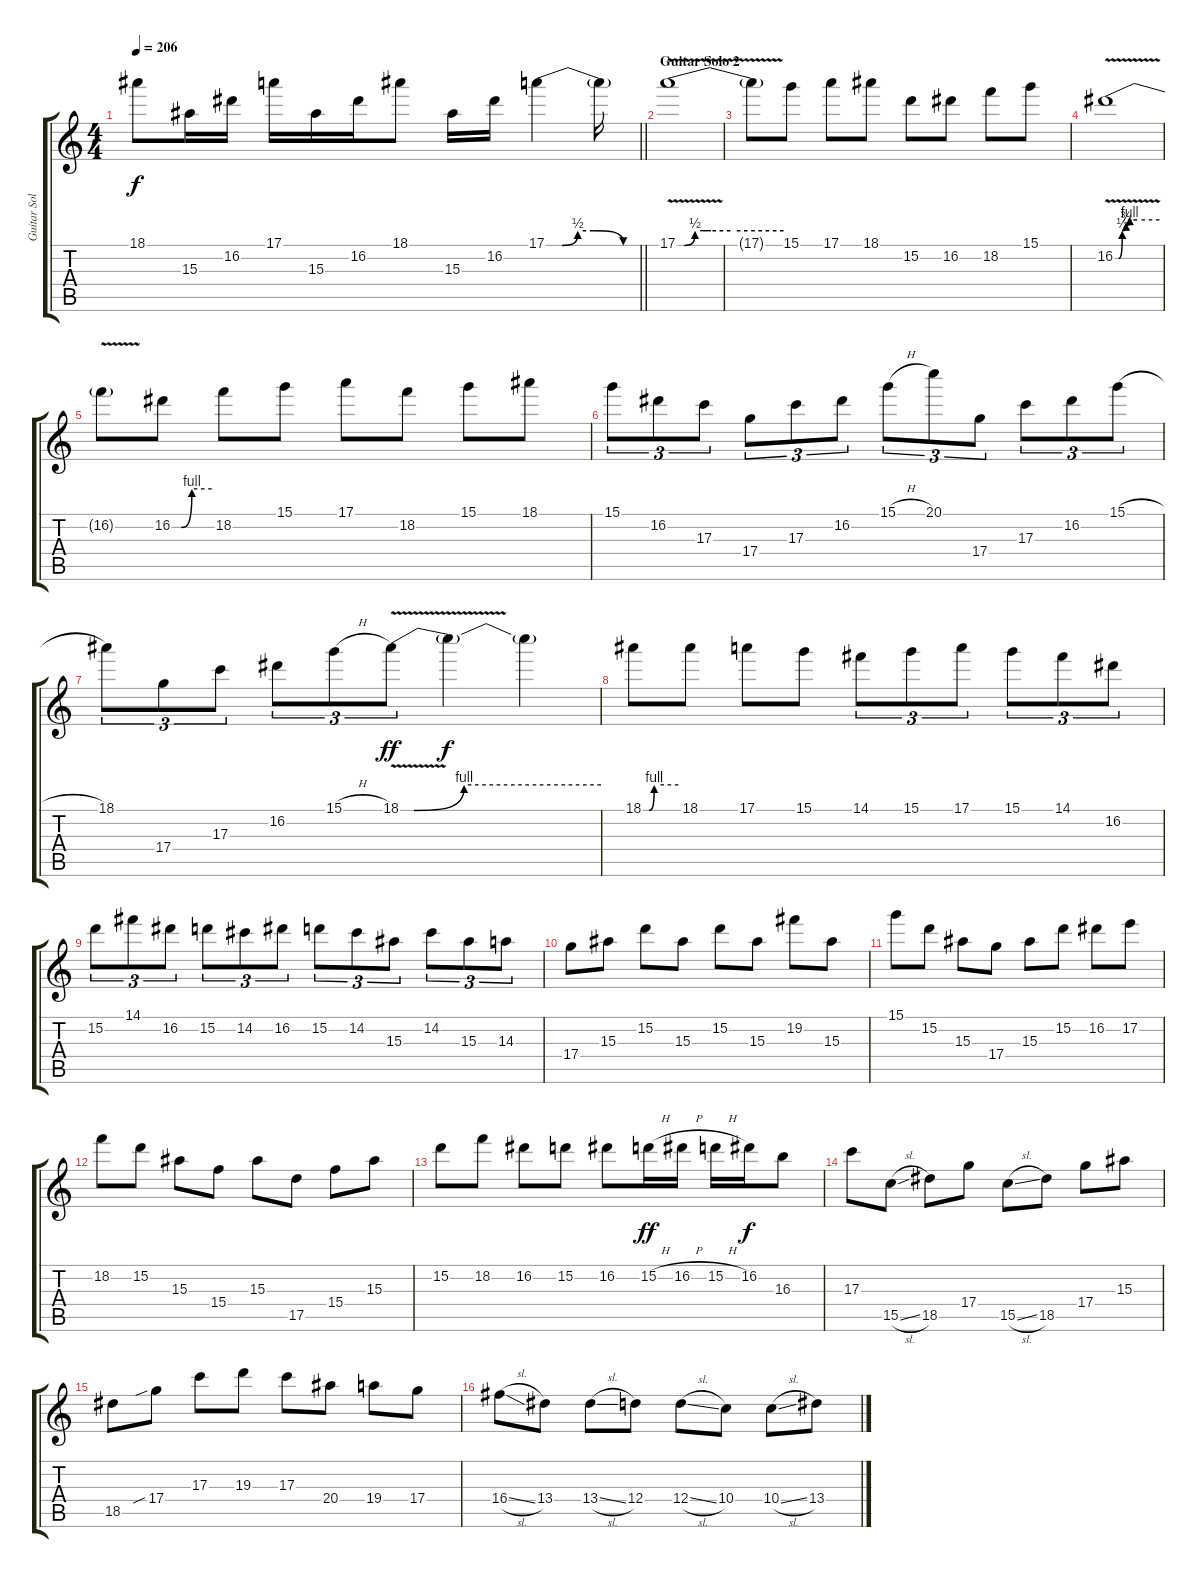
\track ("Guitar Solo" "Guitar Sol") {instrument distortionguitar}
\staff {score tabs}
\tuning (E4 B3 G3 D3 A2 E2) {hide}
\ts (4 4)
\tempo 206
\clef g2
\barLineRight lightlight
\ks c
18.1.8{dy f} 15.3.16 16.2.16 17.1.16 15.3.16 16.2.16 18.1.8 15.3.16 16.2.16 17.1{be (custom 0 0 10 0 20 2 30 2 49 0 60 0)}.4 17.1{t}.16 |
\section ("" "Guitar Solo 2")
17.1{be (custom 0 0 4 0 10 2 15 2 19 2 30 2 60 2) v}.1 |
17.1{t}.8 15.1.8 17.1.8 18.1.8 15.2.8 16.2.8 18.2.8 15.1.8 |
16.2{be (custom 0 0 5 0 10 2 15 3 20 4 30 4 60 4) v}.1 |
16.2{t}.8 16.2{be (custom 0 0 7 0 10 0 14 0 30 4 60 4)}.8 18.2.8 15.1.8 17.1.8 18.2.8 15.1.8 18.1.8 |
15.1.8{tu (3 2)} 16.2.8{tu (3 2)} 17.3.8{tu (3 2)} 17.4.8{tu (3 2)} 17.3.8{tu (3 2)} 16.2.8{tu (3 2)} 15.1{h}.8{tu (3 2)} 20.1.8{tu (3 2)} 17.4.8{tu (3 2)} 17.3.8{tu (3 2)} 16.2.8{tu (3 2)} 15.1{h}.8{tu (3 2)} |
18.1.8{tu (3 2)} 17.4.8{tu (3 2)} 17.3.8{tu (3 2)} 16.2.8{tu (3 2)} 15.1{h}.8{tu (3 2)} 18.1{be (custom 0 0 4 0 19 4 60 4) v}.8{tu (3 2) dy ff} 18.1{t}.4{dy f} 18.1{t}.4 |
18.1{be (custom 0 0 4 0 10 0 19 4 60 4)}.8 18.1.8 17.1.8 15.1.8 14.1.8{tu (3 2)} 15.1.8{tu (3 2)} 17.1.8{tu (3 2)} 15.1.8{tu (3 2)} 14.1.8{tu (3 2)} 16.2.8{tu (3 2)} |
15.2.8{tu (3 2)} 14.1.8{tu (3 2)} 16.2.8{tu (3 2)} 15.2.8{tu (3 2)} 14.2.8{tu (3 2)} 16.2.8{tu (3 2)} 15.2.8{tu (3 2)} 14.2.8{tu (3 2)} 15.3.8{tu (3 2)} 14.2.8{tu (3 2)} 15.3.8{tu (3 2)} 14.3.8{tu (3 2)} |
17.4.8 15.3.8 15.2.8 15.3.8 15.2.8 15.3.8 19.2.8 15.3.8 |
15.1.8 15.2.8 15.3.8 17.4.8 15.3.8 15.2.8 16.2.8 17.2.8 |
18.2.8 15.2.8 15.3.8 15.4.8 15.3.8 17.5.8 15.4.8 15.3.8 |
15.2.8 18.2.8 16.2.8 15.2.8 16.2.8 15.2{h}.16{dy ff} 16.2{h}.16 15.2{h}.16 16.2.16{dy f} 16.3.8 |
17.3.8 15.5{sl}.8 18.5.8 17.4.8 15.5{sl}.8 18.5.8 17.4.8 15.3.8 |
18.5.8 17.4{sib}.8 17.3.8 19.3.8 17.3.8 20.4.8 19.4.8 17.4.8 |
16.4{sl}.8 13.4.8 13.4{sl}.8 12.4.8 12.4{sl}.8 10.4.8 10.4{sl}.8 13.4.8
